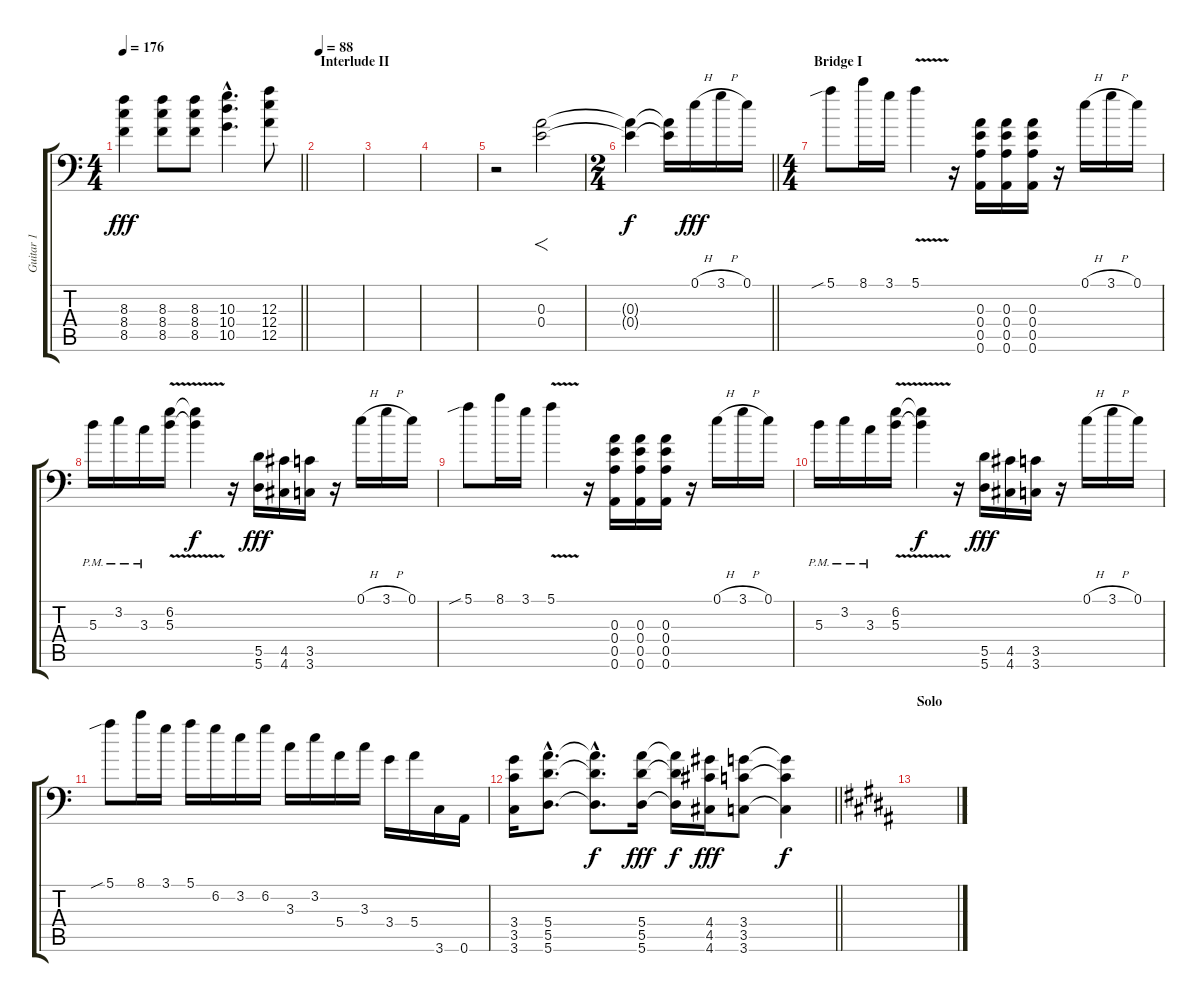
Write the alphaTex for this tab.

\track ("Guitar 1" "Guitar 1") {instrument overdrivenguitar}
\staff {score tabs}
\tuning (E4 Db4 A3 E3 A2 A1) {hide}
\ts (4 4)
\tempo 176
\clef f4
\barLineRight lightlight
\ks c
(8.3 8.4 8.5).4{dy fff} (8.3 8.4 8.5).8 (8.3 8.4 8.5).8 (10.3{hac} 10.4{hac} 10.5{hac}).4{d} (12.3 12.4 12.5).8 |
\section ("" "Interlude II")
\tempo 88
|
|
|
r.2 (0.3 0.4).2{f} |
\ts (2 4)
\barLineRight lightlight
(0.3{t} 0.4{t}).4{dy f} (0.3{t} 0.4{t}).16 0.1{h}.16{dy fff} 3.1{h}.16 0.1.16 |
\ts (4 4)
\section ("" "Bridge I")
5.1{sib}.8 8.1.16 3.1.16 5.1{v}.4 r.16 (0.3 0.4 0.5 0.6).16 (0.3 0.4 0.5 0.6).16 (0.3 0.4 0.5 0.6).16 r.16 0.1{h}.16 3.1{h}.16 0.1.16 |
5.3{pm}.16 3.2{pm}.16 3.3{pm}.16 (6.2{v} 5.3{v}).16 (6.2{t} 5.3{t}).4{dy f} r.16 (5.5 5.6).16{dy fff} (4.5 4.6).16 (3.5 3.6).16 r.16 0.1{h}.16 3.1{h}.16 0.1.16 |
5.1{sib}.8 8.1.16 3.1.16 5.1{v}.4 r.16 (0.3 0.4 0.5 0.6).16 (0.3 0.4 0.5 0.6).16 (0.3 0.4 0.5 0.6).16 r.16 0.1{h}.16 3.1{h}.16 0.1.16 |
5.3{pm}.16 3.2{pm}.16 3.3{pm}.16 (6.2{v} 5.3{v}).16 (6.2{t} 5.3{t}).4{dy f} r.16 (5.5 5.6).16{dy fff} (4.5 4.6).16 (3.5 3.6).16 r.16 0.1{h}.16 3.1{h}.16 0.1.16 |
5.1{sib}.8 8.1.16 3.1.16 5.1.16 6.2.16 3.2.16 6.2.16 3.3.16 3.2.16 5.4.16 3.3.16 3.4.16 5.4.16 3.6.16 0.6.16 |
\barLineRight lightlight
(3.4 3.5 3.6).16 (5.4{hac} 5.5{hac} 5.6{hac}).8{d} (5.4{hac t} 5.5{hac t} 5.6{hac t}).8{d dy f} (5.4 5.5 5.6).16{dy fff} (5.4{t} 5.5{t} 5.6{t}).16{dy f} (4.4 4.5 4.6).16{dy fff} (3.4 3.5 3.6).8 (3.4{t} 3.5{t} 3.6{t}).4{dy f} |
\section ("" "Solo")
\ks b
